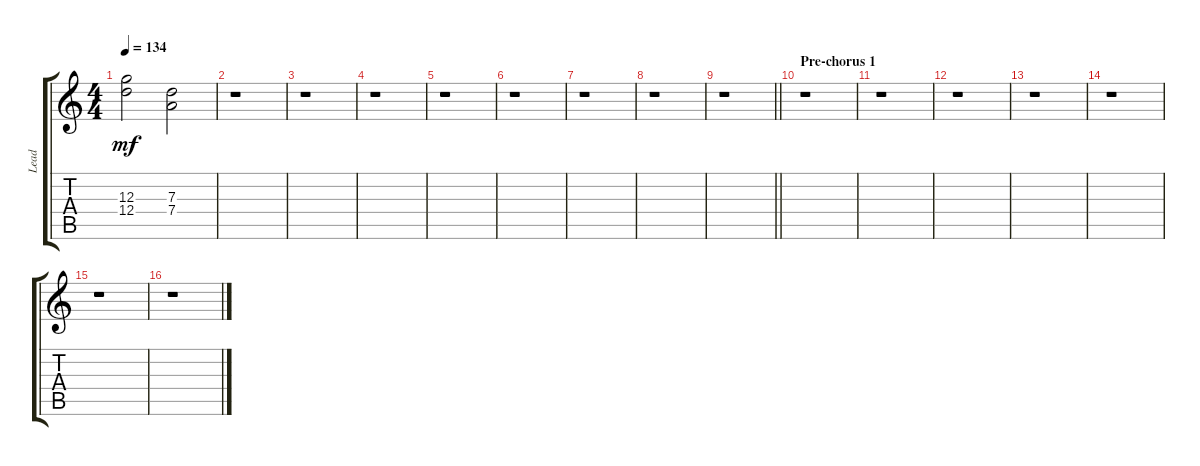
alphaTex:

\track ("Lead" "Lead") {instrument distortionguitar}
\staff {score tabs}
\tuning (E4 B3 G3 D3 A2 E2) {hide}
\ts (4 4)
\tempo 134
\clef g2
\ks aminor
(12.3 12.4).2{dy mf} (7.3 7.4).2 |
r.1 |
r.1 |
r.1 |
r.1 |
r.1 |
r.1 |
r.1 |
\barLineRight lightlight
r.1 |
\section ("" "Pre-chorus 1")
r.1 |
r.1 |
r.1 |
r.1 |
r.1 |
r.1 |
r.1
